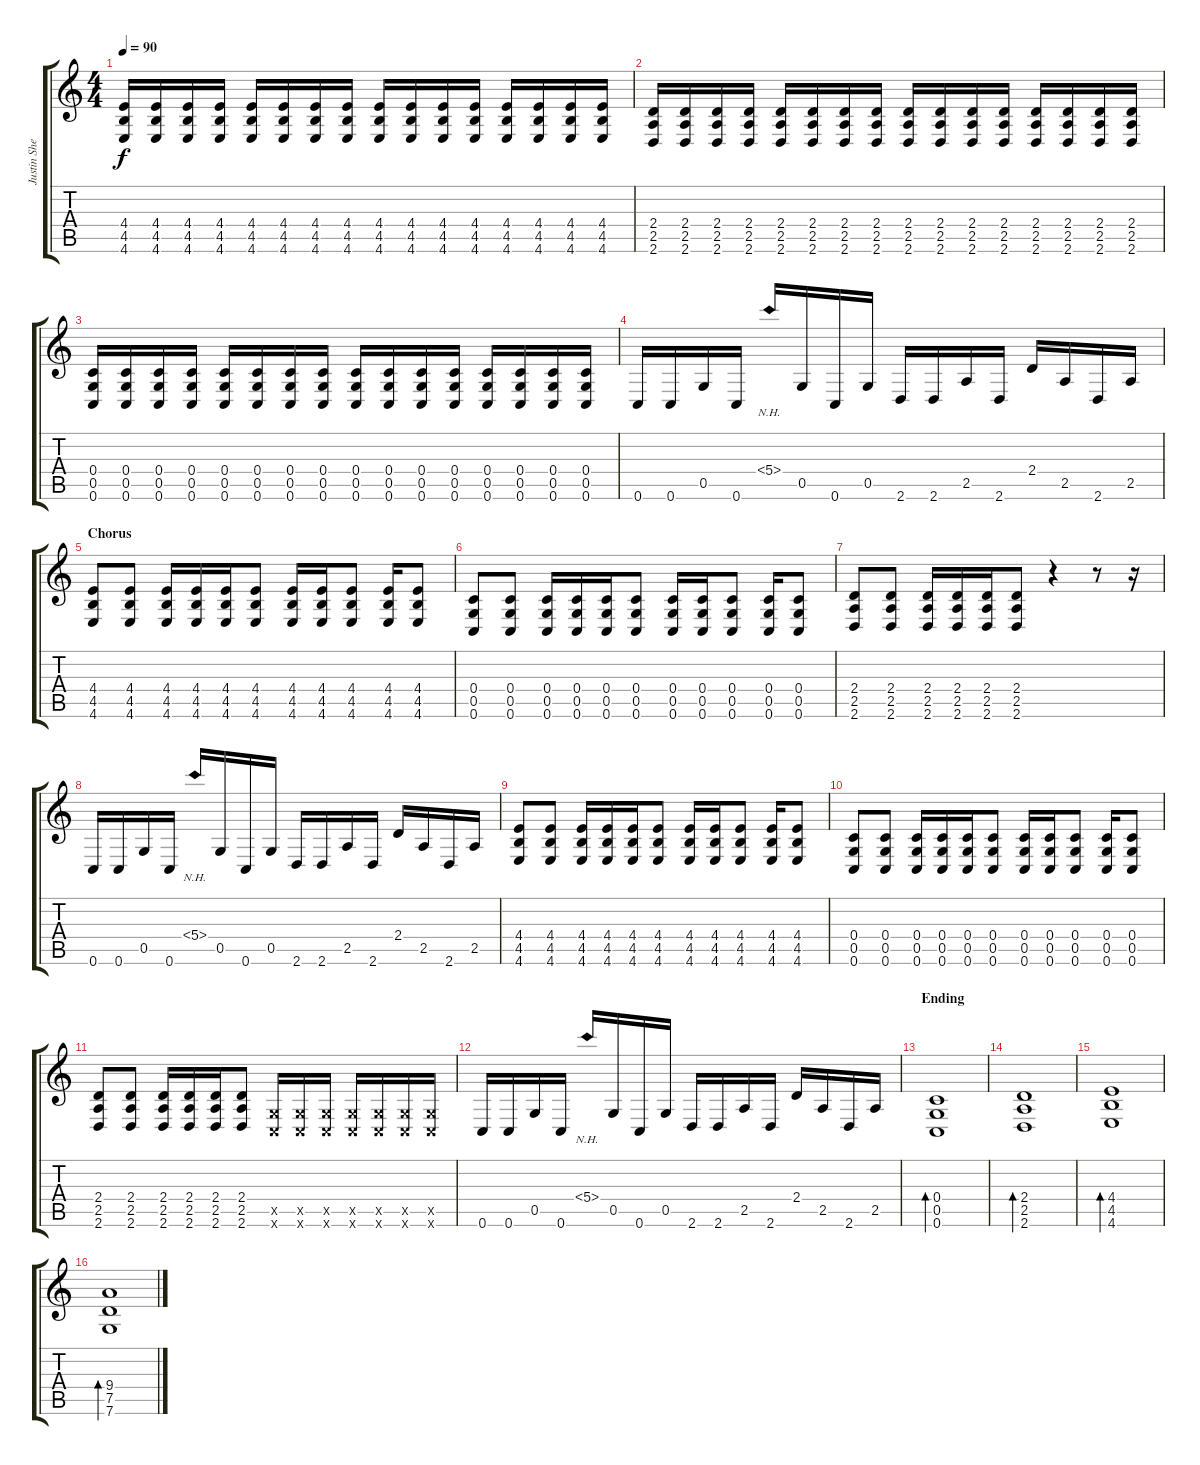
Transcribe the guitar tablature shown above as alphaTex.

\track ("Justin Shekoski (Rhythm)" "Justin She") {instrument acousticguitarsteel}
\staff {score tabs}
\tuning (D4 A3 F3 C3 G2 C2) {hide}
\ts (4 4)
\tempo 90
\clef g2
\ks c
(4.4 4.5 4.6).16{dy f} (4.4 4.5 4.6).16 (4.4 4.5 4.6).16 (4.4 4.5 4.6).16 (4.4 4.5 4.6).16 (4.4 4.5 4.6).16 (4.4 4.5 4.6).16 (4.4 4.5 4.6).16 (4.4 4.5 4.6).16 (4.4 4.5 4.6).16 (4.4 4.5 4.6).16 (4.4 4.5 4.6).16 (4.4 4.5 4.6).16 (4.4 4.5 4.6).16 (4.4 4.5 4.6).16 (4.4 4.5 4.6).16 |
(2.4 2.5 2.6).16 (2.4 2.5 2.6).16 (2.4 2.5 2.6).16 (2.4 2.5 2.6).16 (2.4 2.5 2.6).16 (2.4 2.5 2.6).16 (2.4 2.5 2.6).16 (2.4 2.5 2.6).16 (2.4 2.5 2.6).16 (2.4 2.5 2.6).16 (2.4 2.5 2.6).16 (2.4 2.5 2.6).16 (2.4 2.5 2.6).16 (2.4 2.5 2.6).16 (2.4 2.5 2.6).16 (2.4 2.5 2.6).16 |
(0.4 0.5 0.6).16 (0.4 0.5 0.6).16 (0.4 0.5 0.6).16 (0.4 0.5 0.6).16 (0.4 0.5 0.6).16 (0.4 0.5 0.6).16 (0.4 0.5 0.6).16 (0.4 0.5 0.6).16 (0.4 0.5 0.6).16 (0.4 0.5 0.6).16 (0.4 0.5 0.6).16 (0.4 0.5 0.6).16 (0.4 0.5 0.6).16 (0.4 0.5 0.6).16 (0.4 0.5 0.6).16 (0.4 0.5 0.6).16 |
0.6.16 0.6.16 0.5.16 0.6.16 5.4{nh}.16 0.5.16 0.6.16 0.5.16 2.6.16 2.6.16 2.5.16 2.6.16 2.4.16 2.5.16 2.6.16 2.5.16 |
\section ("" "Chorus")
(4.4 4.5 4.6).8{volume 13} (4.4 4.5 4.6).8 (4.4 4.5 4.6).16 (4.4 4.5 4.6).16 (4.4 4.5 4.6).16 (4.4 4.5 4.6).8 (4.4 4.5 4.6).16 (4.4 4.5 4.6).16 (4.4 4.5 4.6).8 (4.4 4.5 4.6).16 (4.4 4.5 4.6).8 |
(0.4 0.5 0.6).8 (0.4 0.5 0.6).8 (0.4 0.5 0.6).16 (0.4 0.5 0.6).16 (0.4 0.5 0.6).16 (0.4 0.5 0.6).8 (0.4 0.5 0.6).16 (0.4 0.5 0.6).16 (0.4 0.5 0.6).8 (0.4 0.5 0.6).16 (0.4 0.5 0.6).8 |
(2.4 2.5 2.6).8 (2.4 2.5 2.6).8 (2.4 2.5 2.6).16 (2.4 2.5 2.6).16 (2.4 2.5 2.6).16 (2.4 2.5 2.6).8 r.4 r.8 r.16 |
0.6.16 0.6.16 0.5.16 0.6.16 5.4{nh}.16 0.5.16 0.6.16 0.5.16 2.6.16 2.6.16 2.5.16 2.6.16 2.4.16 2.5.16 2.6.16 2.5.16 |
(4.4 4.5 4.6).8 (4.4 4.5 4.6).8 (4.4 4.5 4.6).16 (4.4 4.5 4.6).16 (4.4 4.5 4.6).16 (4.4 4.5 4.6).8 (4.4 4.5 4.6).16 (4.4 4.5 4.6).16 (4.4 4.5 4.6).8 (4.4 4.5 4.6).16 (4.4 4.5 4.6).8 |
(0.4 0.5 0.6).8 (0.4 0.5 0.6).8 (0.4 0.5 0.6).16 (0.4 0.5 0.6).16 (0.4 0.5 0.6).16 (0.4 0.5 0.6).8 (0.4 0.5 0.6).16 (0.4 0.5 0.6).16 (0.4 0.5 0.6).8 (0.4 0.5 0.6).16 (0.4 0.5 0.6).8 |
(2.4 2.5 2.6).8 (2.4 2.5 2.6).8 (2.4 2.5 2.6).16 (2.4 2.5 2.6).16 (2.4 2.5 2.6).16 (2.4 2.5 2.6).8 (0.5{x} 0.6{x}).16 (0.5{x} 0.6{x}).16 (0.5{x} 0.6{x}).16 (0.5{x} 0.6{x}).16 (0.5{x} 0.6{x}).16 (0.5{x} 0.6{x}).16 (0.5{x} 0.6{x}).16 |
0.6.16 0.6.16 0.5.16 0.6.16 5.4{nh}.16 0.5.16 0.6.16 0.5.16 2.6.16 2.6.16 2.5.16 2.6.16 2.4.16 2.5.16 2.6.16 2.5.16 |
\section ("" "Ending")
(0.4 0.5 0.6).1{bd 120} |
(2.4 2.5 2.6).1{bd 120} |
(4.4 4.5 4.6).1{bd 120} |
(9.4 7.5 7.6).1{bd 120}
